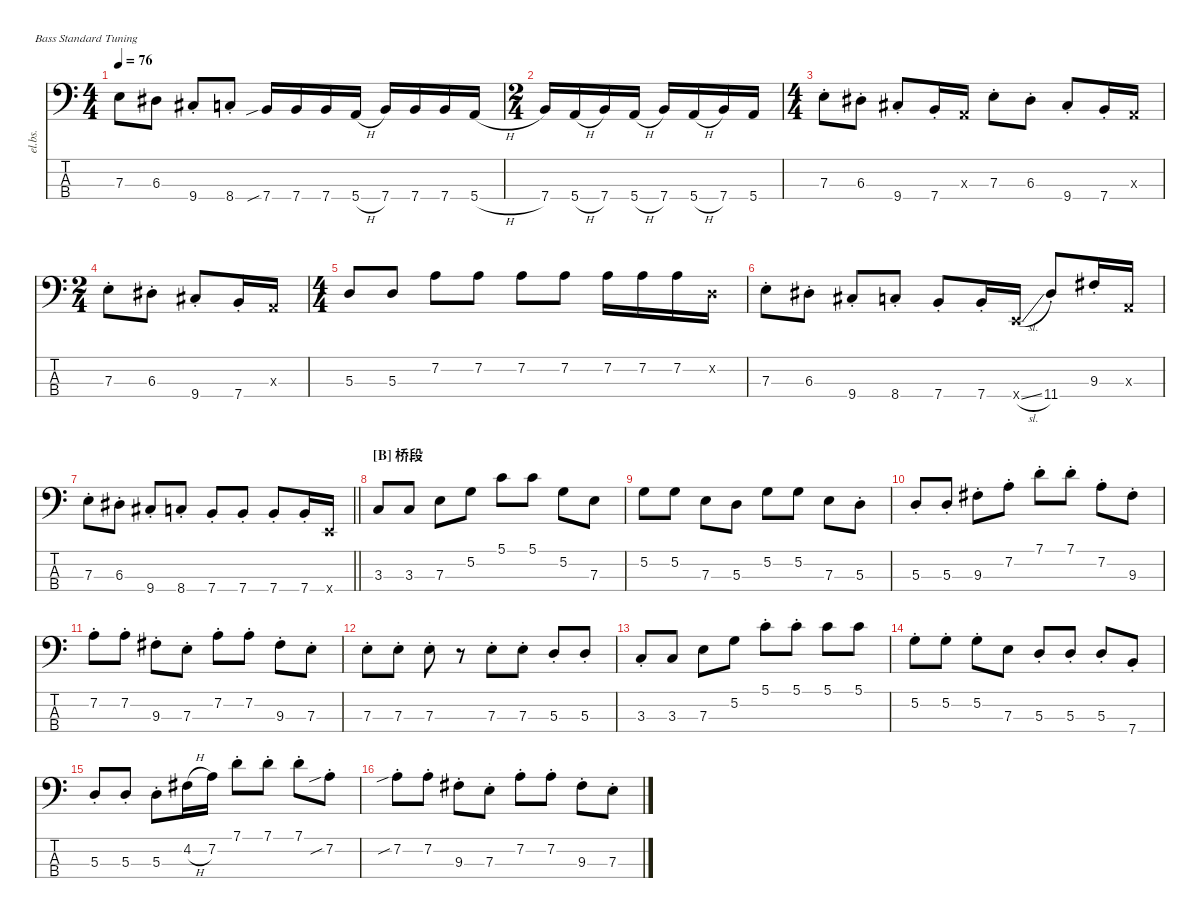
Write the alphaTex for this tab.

\defaultSystemsLayout 4
\hideDynamics
\bracketExtendMode nobrackets
\track ("Electric Bass" "el.bs.") {instrument electricbassfinger}
\staff {score tabs}
\tuning (G2 D2 A1 E1)
\ts (4 4)
\tempo 76
\clef f4
\ks c
7.3.8{dy mf beam Down} 6.3{acc #}.8{beam Down} 9.4{st acc #}.8{beam Up} 8.4{st}.8{beam Up} 7.4{sib}.16{beam Up} 7.4.16{beam Up} 7.4.16{beam Up} 5.4{h}.16{beam Up} 7.4.16{beam Up} 7.4.16{beam Up} 7.4.16{beam Up} 5.4{h}.16{beam Up} |
\ts (2 4)
\beaming (8 2 2)
7.4.16{beam Up} 5.4{h}.16{beam Up} 7.4.16{beam Up} 5.4{h}.16{beam Up} 7.4.16{beam Up} 5.4{h}.16{beam Up} 7.4.16{beam Up} 5.4.16{beam Up} |
\ts (4 4)
\beaming (8 2 2 2 2)
7.3{st}.8{beam Down} 6.3{st acc #}.8{beam Down} 9.4{st acc #}.8{beam Up} 7.4{st}.16{beam Up} 0.3{x}.16{beam Up} 7.3{st}.8{beam Down} 6.3{st acc #}.8{beam Down} 9.4{st acc #}.8{beam Up} 7.4{st}.16{beam Up} 0.3{x}.16{beam Up} |
\ts (2 4)
\beaming (8 2 2)
7.3{st}.8{beam Down} 6.3{st acc #}.8{beam Down} 9.4{st acc #}.8{beam Up} 7.4{st}.16{beam Up} 0.3{x}.16{beam Up} |
\ts (4 4)
\beaming (8 2 2 2 2)
5.3.8{beam Up} 5.3.8{beam Up} 7.2.8{beam Down} 7.2.8{beam Down} 7.2.8{beam Down} 7.2.8{beam Down} 7.2.16{beam Down} 7.2.16{beam Down} 7.2.16{beam Down} 0.2{x}.16{beam Down} |
7.3{st}.8{beam Down} 6.3{st acc #}.8{beam Down} 9.4{st acc #}.8{beam Up} 8.4{st}.8{beam Up} 7.4{st}.8{beam Up} 7.4{st}.16{beam Up} 0.4{sl x}.16{beam Up} 11.4{st acc #}.8{beam Up} 9.3{st acc #}.16{beam Up} 0.3{x}.16{beam Up} |
\barLineRight lightlight
7.3{st}.8{beam Down} 6.3{st acc #}.8{beam Down} 9.4{st acc #}.8{beam Up} 8.4{st}.8{beam Up} 7.4{st}.8{beam Up} 7.4{st}.8{beam Up} 7.4{st}.8{beam Up} 7.4{st}.16{beam Up} 0.4{x}.16{beam Up} |
\section ("B" "桥段")
3.3.8{beam Up} 3.3.8{beam Up} 7.3.8{beam Down} 5.2.8{beam Down} 5.1.8{beam Down} 5.1.8{beam Down} 5.2.8{beam Down} 7.3.8{beam Down} |
5.2.8{beam Down} 5.2.8{beam Down} 7.3.8{beam Down} 5.3.8{beam Down} 5.2.8{beam Down} 5.2.8{beam Down} 7.3.8{beam Down} 5.3{st}.8{beam Down} |
5.3{st}.8{beam Up} 5.3{st}.8{beam Up} 9.3{st acc #}.8{beam Down} 7.2{st}.8{beam Down} 7.1{st}.8{beam Down} 7.1{st}.8{beam Down} 7.2{st}.8{beam Down} 9.3{st acc #}.8{beam Down} |
7.2{st}.8{beam Down} 7.2{st}.8{beam Down} 9.3{st acc #}.8{beam Down} 7.3{st}.8{beam Down} 7.2{st}.8{beam Down} 7.2{st}.8{beam Down} 9.3{st acc #}.8{beam Down} 7.3{st}.8{beam Down} |
7.3{st}.8{beam Down} 7.3{st}.8{beam Down} 7.3{st}.8{beam Down} r.8{beam Down} 7.3{st}.8{beam Down} 7.3{st}.8{beam Down} 5.3{st}.8{beam Up} 5.3{st}.8{beam Up} |
3.3{st}.8{beam Up} 3.3.8{beam Up} 7.3.8{beam Down} 5.2.8{beam Down} 5.1{st}.8{beam Down} 5.1{st}.8{beam Down} 5.1.8{beam Down} 5.1.8{beam Down} |
5.2{st}.8{beam Down} 5.2{st}.8{beam Down} 5.2{st}.8{beam Down} 7.3.8{beam Down} 5.3{st}.8{beam Up} 5.3{st}.8{beam Up} 5.3{st}.8{beam Up} 7.4{st}.8{beam Up} |
5.3{st}.8{beam Up} 5.3{st}.8{beam Up} 5.3{st}.8{beam Down} 4.2{h acc #}.16{beam Down} 7.2.16{beam Down} 7.1{st}.8{beam Down} 7.1{st}.8{beam Down} 7.1{st}.8{beam Down} 7.2{sib st}.8{beam Down} |
7.2{sib st}.8{beam Down} 7.2{st}.8{beam Down} 9.3{st acc #}.8{beam Down} 7.3{st}.8{beam Down} 7.2{st}.8{beam Down} 7.2{st}.8{beam Down} 9.3{st acc #}.8{beam Down} 7.3{st}.8{beam Down}
